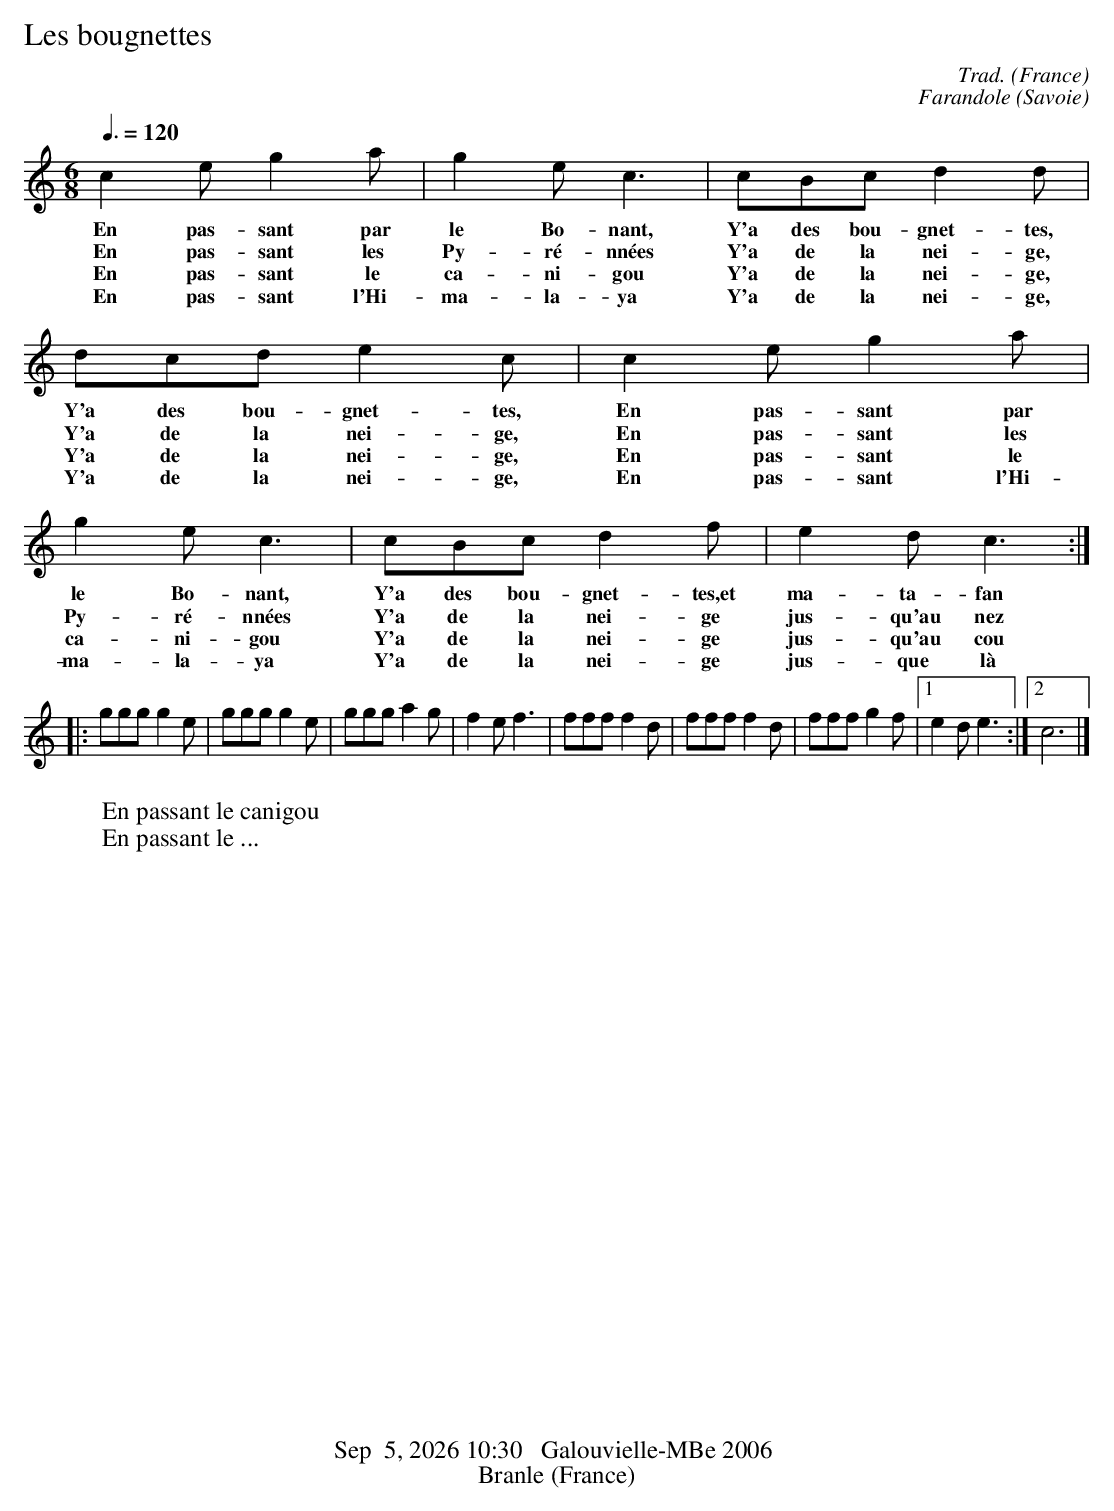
X:1
T:Les bougnettes
O:France
C:Trad.
M:6/8
L:1/8
Q:3/8=120
K:C
c2e g2a|g2e c3|cBc d2d|dcd e2c|c2e g2a|g2e c3|cBc d2f|e2 d c3::
w:En pas-sant par le Bo-nant, Y'a des bou-gnet-tes, Y'a des bou-gnet-tes, En pas-sant par le Bo-nant, Y'a des bou-gnet-tes,et ma-ta-fan
w:En pas-sant les Py-ré-nnées Y'a de la nei-ge, Y'a de la nei-ge, En pas-sant les Py-ré-nnées Y'a de la nei-ge jus-qu'au nez
w:En pas-sant le ca-ni-gou Y'a de la nei-ge, Y'a de la nei-ge, En pas-sant le ca-ni-gou Y'a de la nei-ge jus-qu'au cou
w:En pas-sant l'Hi-ma-la-ya Y'a de la nei-ge, Y'a de la nei-ge, En pas-sant l'Hi-ma-la-ya Y'a de la nei-ge jus-que là
ggg g2e|ggg g2e|ggg a2g|f2e f3|fff f2d|fff f2d|fff g2f|1 e2d e3:|2c6|]
W:En passant le canigou
W:En passant le ...
